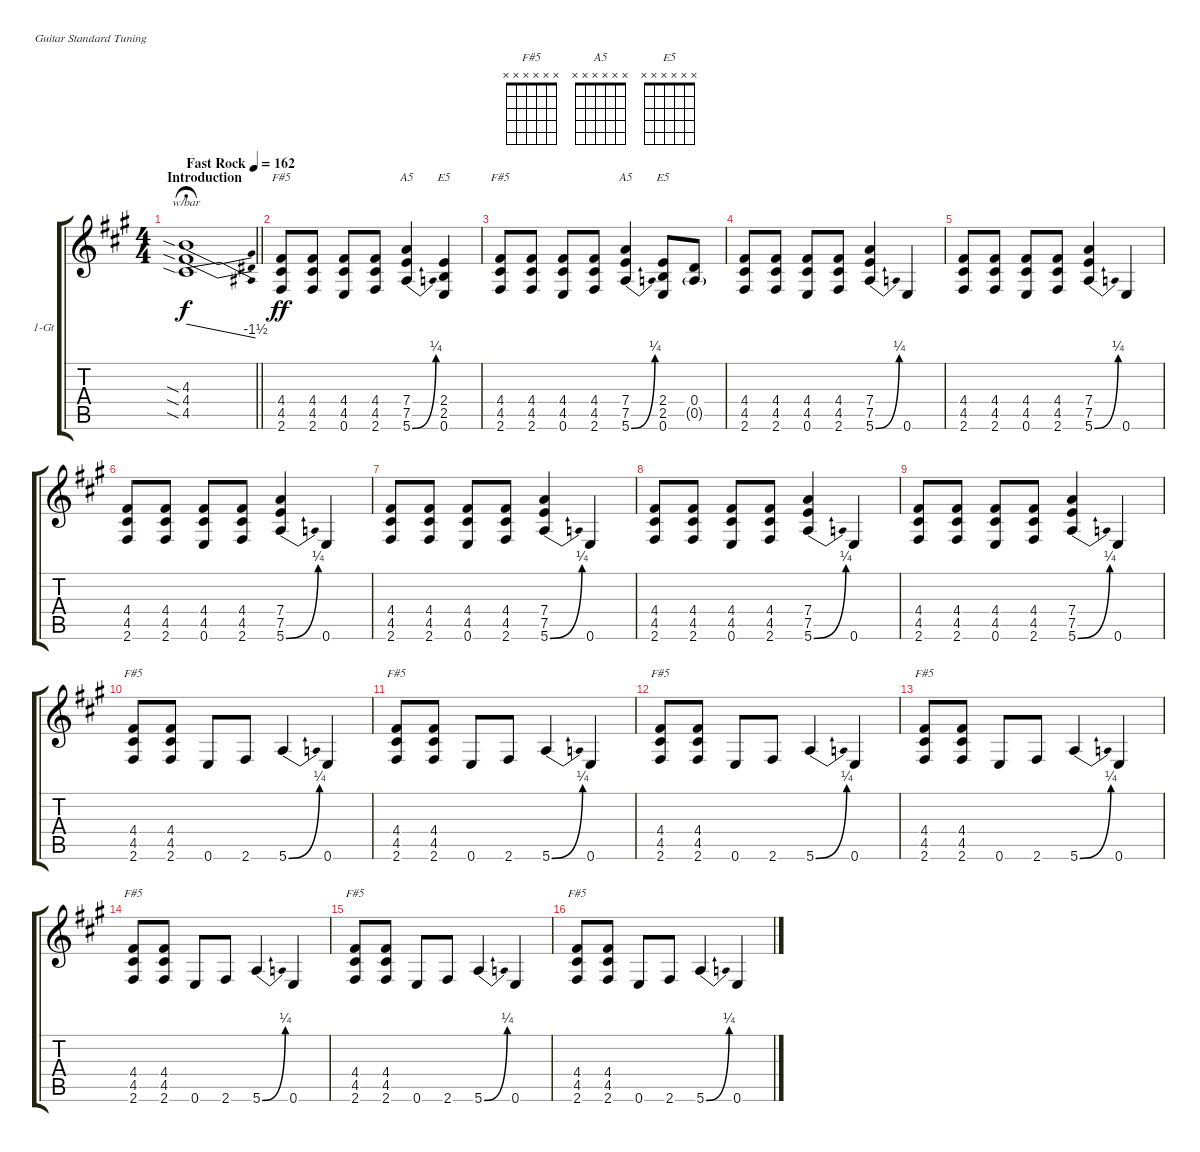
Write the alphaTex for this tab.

\defaultSystemsLayout 4
\bracketExtendMode groupsimilarinstruments
\firstSystemTrackNameOrientation horizontal
\otherSystemsTrackNameOrientation horizontal
\track ("1 Guitar" "1-Gt") {instrument distortionguitar}
\staff {score tabs}
\tuning (E4 B3 G3 D3 A2 E2)
\chord ("F#5" x x x x x x)
\chord ("A5" x x x x x x)
\chord ("E5" x x x x x x)
\ts (4 4)
\section ("" "Introduction")
\tempo (162 "Fast Rock")
\clef g2
\scale
1.10088
\barLineRight lightlight
\ks a
(4.5{sia} 4.4{sia} 4.3{sia}).1{tbe (dive default 0 0 59.4 -6) dy f fermata (medium 0.53) instrument distortionguitar} |
\scale
0.899117 (2.6 4.5 4.4).8{ch "F#5" dy ff} (2.6 4.5 4.4).8 (0.6 4.5 4.4).8 (2.6 4.5 4.4).8 (5.6{be (bend 0 0 15.6 1)} 7.5 7.4).4{ch "A5"} (0.6 2.5 2.4).4{ch "E5"} |
\scale
1.07062 (2.6 4.5 4.4).8{ch "F#5"} (2.6 4.5 4.4).8 (0.6 4.5 4.4).8 (2.6 4.5 4.4).8 (5.6{be (bend 0 0 15.6 1)} 7.5 7.4).4{ch "A5"} (0.6 2.5 2.4).8{ch "E5"} (0.5{g} 0.4).8 |
\scale
0.929382 (2.6 4.5 4.4).8 (2.6 4.5 4.4).8 (0.6 4.5 4.4).8 (2.6 4.5 4.4).8 (5.6{be (bend 0 0 15.6 1)} 7.5 7.4).4 0.6.4 |
\scale
1.07062 (2.6 4.5 4.4).8 (2.6 4.5 4.4).8 (0.6 4.5 4.4).8 (2.6 4.5 4.4).8 (5.6{be (bend 0 0 15.6 1)} 7.5 7.4).4 0.6.4 |
\scale
0.929382 (2.6 4.5 4.4).8 (2.6 4.5 4.4).8 (0.6 4.5 4.4).8 (2.6 4.5 4.4).8 (5.6{be (bend 0 0 15.6 1)} 7.5 7.4).4 0.6.4 |
\scale
1.07062 (2.6 4.5 4.4).8 (2.6 4.5 4.4).8 (0.6 4.5 4.4).8 (2.6 4.5 4.4).8 (5.6{be (bend 0 0 15.6 1)} 7.5 7.4).4 0.6.4 |
\scale
0.929382 (2.6 4.5 4.4).8 (2.6 4.5 4.4).8 (0.6 4.5 4.4).8 (2.6 4.5 4.4).8 (5.6{be (bend 0 0 15.6 1)} 7.5 7.4).4 0.6.4 |
\scale
1.07062 (2.6 4.5 4.4).8 (2.6 4.5 4.4).8 (0.6 4.5 4.4).8 (2.6 4.5 4.4).8 (5.6{be (bend 0 0 15.6 1)} 7.5 7.4).4 0.6.4 |
\scale
0.929382 (2.6 4.5 4.4).8{ch "F#5"} (2.6 4.4 4.5).8 0.6.8 2.6.8 5.6{be (bend 0 0 15.6 1)}.4 0.6.4 |
\scale
1.07062 (2.6 4.5 4.4).8{ch "F#5"} (2.6 4.4 4.5).8 0.6.8 2.6.8 5.6{be (bend 0 0 15.6 1)}.4 0.6.4 |
\scale
0.929382 (2.6 4.5 4.4).8{ch "F#5"} (2.6 4.4 4.5).8 0.6.8 2.6.8 5.6{be (bend 0 0 15.6 1)}.4 0.6.4 |
\scale
1.07062 (2.6 4.5 4.4).8{ch "F#5"} (2.6 4.4 4.5).8 0.6.8 2.6.8 5.6{be (bend 0 0 15.6 1)}.4 0.6.4 |
\scale
0.929382 (2.6 4.5 4.4).8{ch "F#5"} (2.6 4.4 4.5).8 0.6.8 2.6.8 5.6{be (bend 0 0 15.6 1)}.4 0.6.4 |
\scale
1.07062 (2.6 4.5 4.4).8{ch "F#5" lyrics (0 "") lyrics (1 "") lyrics (2 "") lyrics (3 "") lyrics (4 "")} (2.6 4.4 4.5).8{lyrics (0 "") lyrics (1 "") lyrics (2 "") lyrics (3 "") lyrics (4 "")} 0.6.8 2.6.8 5.6{be (bend 0 0 15.6 1)}.4 0.6.4 |
\scale
0.929382 (2.6 4.5 4.4).8{ch "F#5" lyrics (0 "") lyrics (1 "") lyrics (2 "") lyrics (3 "") lyrics (4 "")} (2.6 4.4 4.5).8{lyrics (0 "") lyrics (1 "") lyrics (2 "") lyrics (3 "") lyrics (4 "")} 0.6.8 2.6.8 5.6{be (bend 0 0 15.6 1)}.4 0.6.4
